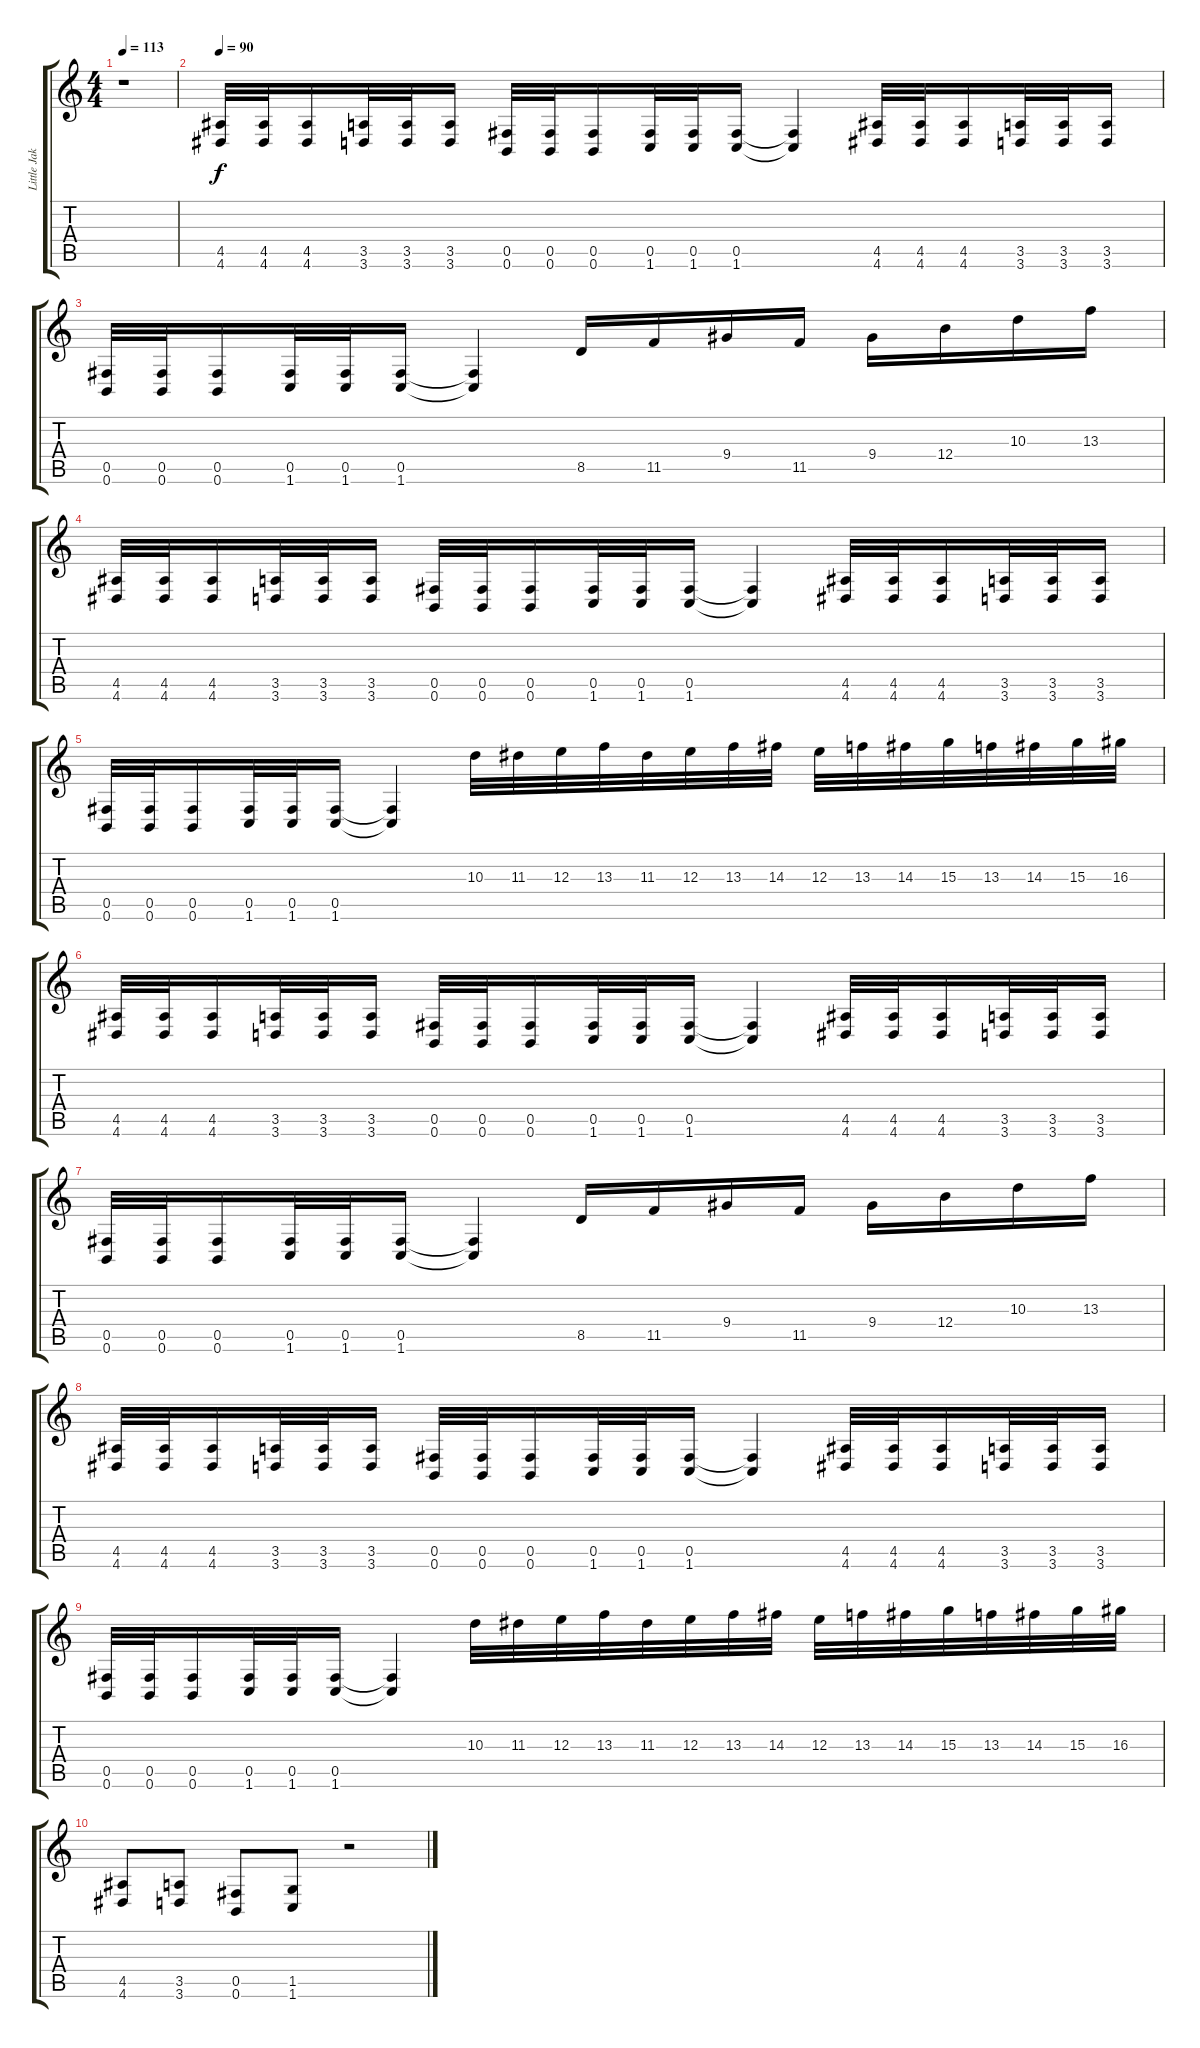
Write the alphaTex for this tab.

\track ("Little Jake" "Little Jak") {instrument distortionguitar}
\staff {score tabs}
\tuning (Db4 Ab3 E3 B2 Gb2 B1) {hide}
\ts (4 4)
\tempo 113
\clef g2
\ks c
r.1{dy f} |
\tempo 90
(4.5 4.6).32 (4.5 4.6).32 (4.5 4.6).16 (3.5 3.6).32 (3.5 3.6).32 (3.5 3.6).16 (0.5 0.6).32 (0.5 0.6).32 (0.5 0.6).16 (0.5 1.6).32 (0.5 1.6).32 (0.5 1.6).16 (0.5{t} 1.6{t}).4 (4.5 4.6).32 (4.5 4.6).32 (4.5 4.6).16 (3.5 3.6).32 (3.5 3.6).32 (3.5 3.6).16 |
(0.5 0.6).32 (0.5 0.6).32 (0.5 0.6).16 (0.5 1.6).32 (0.5 1.6).32 (0.5 1.6).16 (0.5{t} 1.6{t}).4 8.5.16 11.5.16 9.4.16 11.5.16 9.4.16 12.4.16 10.3.16 13.3.16 |
(4.5 4.6).32 (4.5 4.6).32 (4.5 4.6).16 (3.5 3.6).32 (3.5 3.6).32 (3.5 3.6).16 (0.5 0.6).32 (0.5 0.6).32 (0.5 0.6).16 (0.5 1.6).32 (0.5 1.6).32 (0.5 1.6).16 (0.5{t} 1.6{t}).4 (4.5 4.6).32 (4.5 4.6).32 (4.5 4.6).16 (3.5 3.6).32 (3.5 3.6).32 (3.5 3.6).16 |
(0.5 0.6).32 (0.5 0.6).32 (0.5 0.6).16 (0.5 1.6).32 (0.5 1.6).32 (0.5 1.6).16 (0.5{t} 1.6{t}).4 10.3.32 11.3.32 12.3.32 13.3.32 11.3.32 12.3.32 13.3.32 14.3.32 12.3.32 13.3.32 14.3.32 15.3.32 13.3.32 14.3.32 15.3.32 16.3.32 |
(4.5 4.6).32 (4.5 4.6).32 (4.5 4.6).16 (3.5 3.6).32 (3.5 3.6).32 (3.5 3.6).16 (0.5 0.6).32 (0.5 0.6).32 (0.5 0.6).16 (0.5 1.6).32 (0.5 1.6).32 (0.5 1.6).16 (0.5{t} 1.6{t}).4 (4.5 4.6).32 (4.5 4.6).32 (4.5 4.6).16 (3.5 3.6).32 (3.5 3.6).32 (3.5 3.6).16 |
(0.5 0.6).32 (0.5 0.6).32 (0.5 0.6).16 (0.5 1.6).32 (0.5 1.6).32 (0.5 1.6).16 (0.5{t} 1.6{t}).4 8.5.16 11.5.16 9.4.16 11.5.16 9.4.16 12.4.16 10.3.16 13.3.16 |
(4.5 4.6).32 (4.5 4.6).32 (4.5 4.6).16 (3.5 3.6).32 (3.5 3.6).32 (3.5 3.6).16 (0.5 0.6).32 (0.5 0.6).32 (0.5 0.6).16 (0.5 1.6).32 (0.5 1.6).32 (0.5 1.6).16 (0.5{t} 1.6{t}).4 (4.5 4.6).32 (4.5 4.6).32 (4.5 4.6).16 (3.5 3.6).32 (3.5 3.6).32 (3.5 3.6).16 |
(0.5 0.6).32 (0.5 0.6).32 (0.5 0.6).16 (0.5 1.6).32 (0.5 1.6).32 (0.5 1.6).16 (0.5{t} 1.6{t}).4 10.3.32 11.3.32 12.3.32 13.3.32 11.3.32 12.3.32 13.3.32 14.3.32 12.3.32 13.3.32 14.3.32 15.3.32 13.3.32 14.3.32 15.3.32 16.3.32 |
(4.5 4.6).8 (3.5 3.6).8 (0.5 0.6).8 (1.5 1.6).8 r.2
